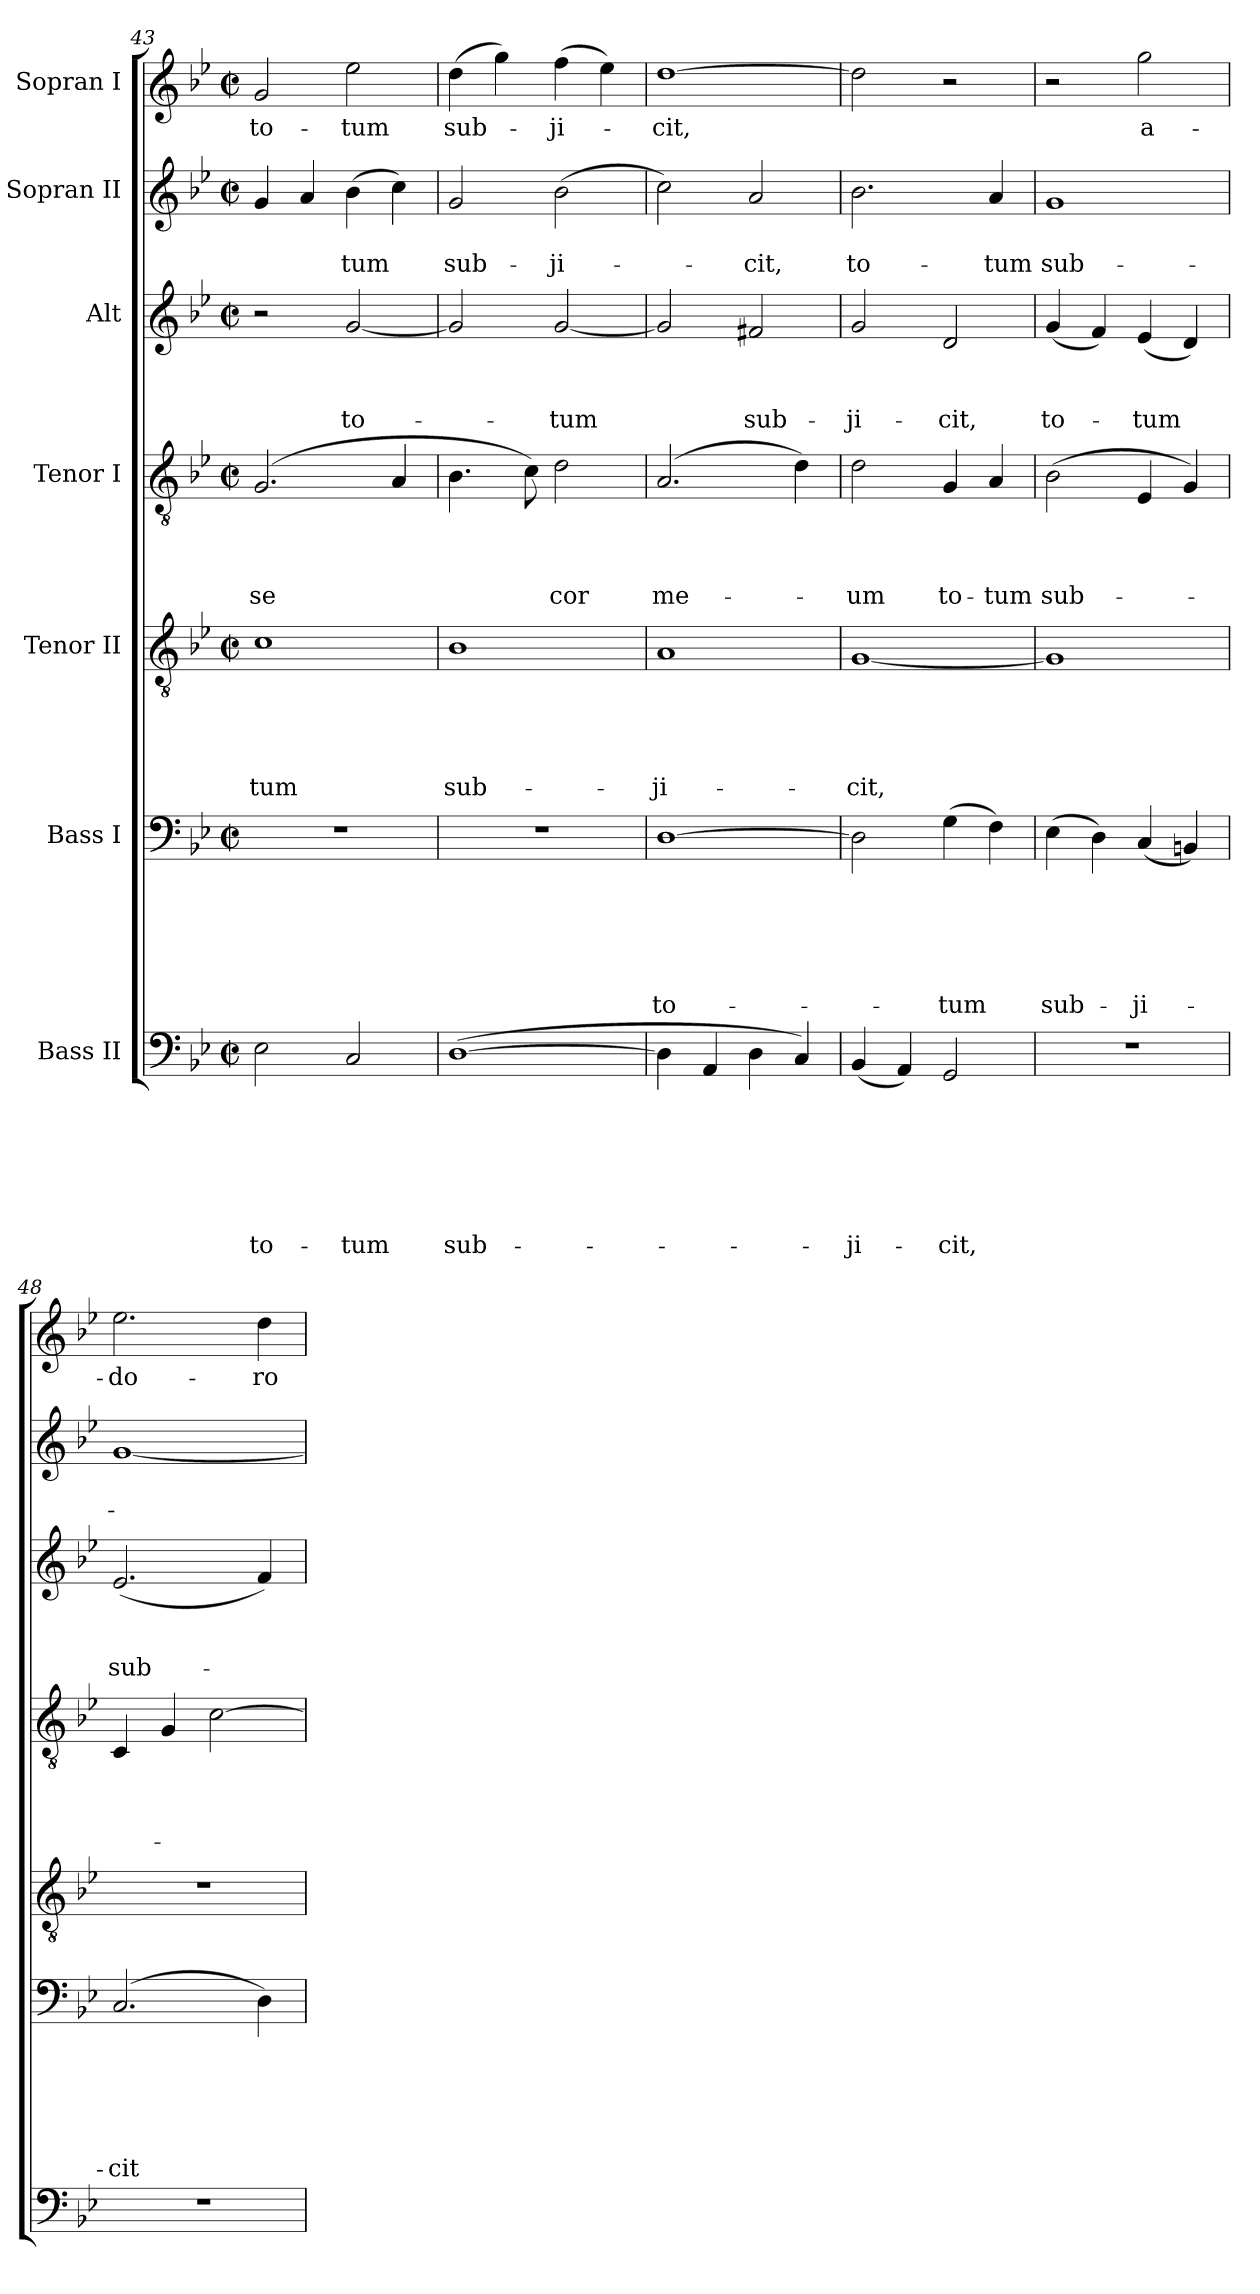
**kern	**text	**text	**text	**text	**text	**text	**text	**kern	**text	**text	**text	**text	**text	**text	**kern	**text	**text	**text	**text	**text	**kern	**text	**text	**text	**text	**kern	**text	**text	**text	**kern	**text	**text	**kern	**text
*part7	*part7	*part7	*part7	*part7	*part7	*part7	*part7	*part6	*part6	*part6	*part6	*part6	*part6	*part6	*part5	*part5	*part5	*part5	*part5	*part5	*part4	*part4	*part4	*part4	*part4	*part3	*part3	*part3	*part3	*part2	*part2	*part2	*part1	*part1
*staff7	*staff7	*staff7	*staff7	*staff7	*staff7	*staff7	*staff7	*staff6	*staff6	*staff6	*staff6	*staff6	*staff6	*staff6	*staff5	*staff5	*staff5	*staff5	*staff5	*staff5	*staff4	*staff4	*staff4	*staff4	*staff4	*staff3	*staff3	*staff3	*staff3	*staff2	*staff2	*staff2	*staff1	*staff1
*I"Bass II	*	*	*	*	*	*	*	*I"Bass I	*	*	*	*	*	*	*I"Tenor II	*	*	*	*	*	*I"Tenor I	*	*	*	*	*I"Alt	*	*	*	*I"Sopran II	*	*	*I"Sopran I	*
*clefF4	*	*	*	*	*	*	*	*clefF4	*	*	*	*	*	*	*clefGv2	*	*	*	*	*	*clefGv2	*	*	*	*	*clefG2	*	*	*	*clefG2	*	*	*clefG2	*
*k[b-e-]	*	*	*	*	*	*	*	*k[b-e-]	*	*	*	*	*	*	*k[b-e-]	*	*	*	*	*	*k[b-e-]	*	*	*	*	*k[b-e-]	*	*	*	*k[b-e-]	*	*	*k[b-e-]	*
*B-:	*	*	*	*	*	*	*	*B-:	*	*	*	*	*	*	*B-:	*	*	*	*	*	*B-:	*	*	*	*	*B-:	*	*	*	*B-:	*	*	*B-:	*
*M2/2	*	*	*	*	*	*	*	*M2/2	*	*	*	*	*	*	*M2/2	*	*	*	*	*	*M2/2	*	*	*	*	*M2/2	*	*	*	*M2/2	*	*	*M2/2	*
*met(c|)	*	*	*	*	*	*	*	*met(c|)	*	*	*	*	*	*	*met(c|)	*	*	*	*	*	*met(c|)	*	*	*	*	*met(c|)	*	*	*	*met(c|)	*	*	*met(c|)	*
=43	=43	=43	=43	=43	=43	=43	=43	=43	=43	=43	=43	=43	=43	=43	=43	=43	=43	=43	=43	=43	=43	=43	=43	=43	=43	=43	=43	=43	=43	=43	=43	=43	=43	=43
!	!	!	!	!	!	!	!LO:LY:b	!	!	!	!	!	!	!	!	!	!	!	!	!LO:LY:b	!	!	!	!	!LO:LY:b	!	!	!	!	!	!	!	!	!LO:LY:b
2E-\	.	.	.	.	.	.	to-	1r	.	.	.	.	.	.	1c	.	.	.	.	-tum	(2.G/	.	.	.	se	2r	.	.	.	4g/	.	.	2g/	to-
.	.	.	.	.	.	.	.	.	.	.	.	.	.	.	.	.	.	.	.	.	.	.	.	.	.	.	.	.	.	4a/	.	.	.	.
!	!	!	!	!	!	!	!LO:LY:b	!	!	!	!	!	!	!	!	!	!	!	!	!	!	!	!	!	!	!	!	!	!LO:LY:b	!	!	!LO:LY:b	!	!LO:LY:b
2C/	.	.	.	.	.	.	-tum	.	.	.	.	.	.	.	.	.	.	.	.	.	.	.	.	.	.	[<2g/	.	.	to-	(>4b-\	.	-tum	2ee-\	-tum
.	.	.	.	.	.	.	.	.	.	.	.	.	.	.	.	.	.	.	.	.	4A/	.	.	.	.	.	.	.	.	4cc\)	.	.	.	.
=44	=44	=44	=44	=44	=44	=44	=44	=44	=44	=44	=44	=44	=44	=44	=44	=44	=44	=44	=44	=44	=44	=44	=44	=44	=44	=44	=44	=44	=44	=44	=44	=44	=44	=44
!	!	!	!	!	!	!	!LO:LY:b	!	!	!	!	!	!	!	!	!	!	!	!	!LO:LY:b	!	!	!	!	!	!	!	!	!	!	!	!LO:LY:b	!	!LO:LY:b
(>[>1D	.	.	.	.	.	.	sub-	1r	.	.	.	.	.	.	1B-	.	.	.	.	sub-	4.B-\	.	.	.	.	2g/]	.	.	.	2g/	.	sub-	(>4dd\	sub-
.	.	.	.	.	.	.	.	.	.	.	.	.	.	.	.	.	.	.	.	.	.	.	.	.	.	.	.	.	.	.	.	.	4gg\)	.
.	.	.	.	.	.	.	.	.	.	.	.	.	.	.	.	.	.	.	.	.	8c\)	.	.	.	.	.	.	.	.	.	.	.	.	.
!	!	!	!	!	!	!	!	!	!	!	!	!	!	!	!	!	!	!	!	!	!	!	!	!	!LO:LY:b	!	!	!	!LO:LY:b	!	!	!LO:LY:b	!	!LO:LY:b
.	.	.	.	.	.	.	.	.	.	.	.	.	.	.	.	.	.	.	.	.	2d\	.	.	.	cor	[<2g/	.	.	-tum	(>2b-\	.	-ji-	(>4ff\	-ji-
.	.	.	.	.	.	.	.	.	.	.	.	.	.	.	.	.	.	.	.	.	.	.	.	.	.	.	.	.	.	.	.	.	4ee-\)	.
=45	=45	=45	=45	=45	=45	=45	=45	=45	=45	=45	=45	=45	=45	=45	=45	=45	=45	=45	=45	=45	=45	=45	=45	=45	=45	=45	=45	=45	=45	=45	=45	=45	=45	=45
!	!	!	!	!	!	!	!	!	!	!	!	!	!	!LO:LY:b	!	!	!	!	!	!LO:LY:b:rj	!	!	!	!	!LO:LY:b	!	!	!	!	!	!	!	!	!LO:LY:b
4D\]	.	.	.	.	.	.	.	[>1D	.	.	.	.	.	to-	1A	.	.	.	.	-ji-	(2.A/	.	.	.	me-	2g/]	.	.	.	2cc\)	.	.	[>1dd	-cit,
4AA/	.	.	.	.	.	.	.	.	.	.	.	.	.	.	.	.	.	.	.	.	.	.	.	.	.	.	.	.	.	.	.	.	.	.
!	!	!	!	!	!	!	!	!	!	!	!	!	!	!	!	!	!	!	!	!	!	!	!	!	!	!	!	!	!LO:LY:b	!	!	!LO:LY:b	!	!
4D\	.	.	.	.	.	.	.	.	.	.	.	.	.	.	.	.	.	.	.	.	.	.	.	.	.	2f#X/	.	.	sub-	2a/	.	-cit,	.	.
4C/)	.	.	.	.	.	.	.	.	.	.	.	.	.	.	.	.	.	.	.	.	4d\)	.	.	.	.	.	.	.	.	.	.	.	.	.
=46	=46	=46	=46	=46	=46	=46	=46	=46	=46	=46	=46	=46	=46	=46	=46	=46	=46	=46	=46	=46	=46	=46	=46	=46	=46	=46	=46	=46	=46	=46	=46	=46	=46	=46
!	!	!	!	!	!	!	!LO:LY:b	!	!	!	!	!	!	!	!	!	!	!	!	!LO:LY:b	!	!	!	!	!LO:LY:b	!	!	!	!LO:LY:b	!	!	!LO:LY:b	!	!
(<4BB-/	.	.	.	.	.	.	-ji-	2D\]	.	.	.	.	.	.	[<1G	.	.	.	.	-cit,	2d\	.	.	.	-um	2g/	.	.	-ji-	2.b-\	.	to-	2dd\]	.
4AA/)	.	.	.	.	.	.	.	.	.	.	.	.	.	.	.	.	.	.	.	.	.	.	.	.	.	.	.	.	.	.	.	.	.	.
!	!	!	!	!	!	!	!LO:LY:b	!	!	!	!	!	!	!LO:LY:b	!	!	!	!	!	!	!	!	!	!	!LO:LY:b	!	!	!	!LO:LY:b	!	!	!	!	!
2GG/	.	.	.	.	.	.	-cit,	(>4G\	.	.	.	.	.	-tum	.	.	.	.	.	.	4G/	.	.	.	to-	2d/	.	.	-cit,	.	.	.	2r	.
!	!	!	!	!	!	!	!	!	!	!	!	!	!	!	!	!	!	!	!	!	!	!	!	!	!LO:LY:b	!	!	!	!	!	!	!LO:LY:b	!	!
.	.	.	.	.	.	.	.	4F\)	.	.	.	.	.	.	.	.	.	.	.	.	4A/	.	.	.	-tum	.	.	.	.	4a/	.	-tum	.	.
=47	=47	=47	=47	=47	=47	=47	=47	=47	=47	=47	=47	=47	=47	=47	=47	=47	=47	=47	=47	=47	=47	=47	=47	=47	=47	=47	=47	=47	=47	=47	=47	=47	=47	=47
!	!	!	!	!	!	!	!	!	!	!	!	!	!	!LO:LY:b	!	!	!	!	!	!	!	!	!	!	!LO:LY:b	!	!	!	!LO:LY:b	!	!	!LO:LY:b	!	!
1r	.	.	.	.	.	.	.	(>4E-\	.	.	.	.	.	sub-	1G]	.	.	.	.	.	(>2B-\	.	.	.	sub-	(<4g/	.	.	to-	1g	.	sub-	2r	.
.	.	.	.	.	.	.	.	4D\)	.	.	.	.	.	.	.	.	.	.	.	.	.	.	.	.	.	4f/)	.	.	.	.	.	.	.	.
!	!	!	!	!	!	!	!	!	!	!	!	!	!	!LO:LY:b	!	!	!	!	!	!	!	!	!	!	!	!	!	!	!LO:LY:b	!	!	!	!	!LO:LY:b
.	.	.	.	.	.	.	.	(<4C/	.	.	.	.	.	-ji-	.	.	.	.	.	.	4E-/	.	.	.	.	(<4e-/	.	.	-tum	.	.	.	2gg\	a-
.	.	.	.	.	.	.	.	4BBn/)	.	.	.	.	.	.	.	.	.	.	.	.	4G/)	.	.	.	.	4d/)	.	.	.	.	.	.	.	.
!!LO:LB:g=z
=48	=48	=48	=48	=48	=48	=48	=48	=48	=48	=48	=48	=48	=48	=48	=48	=48	=48	=48	=48	=48	=48	=48	=48	=48	=48	=48	=48	=48	=48	=48	=48	=48	=48	=48
!	!	!	!	!	!	!	!	!	!	!	!	!	!	!LO:LY:b	!	!	!	!	!	!	!	!	!	!	!	!	!	!	!LO:LY:b	!	!	!	!	!LO:LY:b
1r	.	.	.	.	.	.	.	(2.C/	.	.	.	.	.	-cit	1r	.	.	.	.	.	4C/	.	.	.	.	(<2.e-/	.	.	sub-	[<1g	.	.	2.ee-\	-do-
.	.	.	.	.	.	.	.	.	.	.	.	.	.	.	.	.	.	.	.	.	4G/	.	.	.	.	.	.	.	.	.	.	.	.	.
.	.	.	.	.	.	.	.	.	.	.	.	.	.	.	.	.	.	.	.	.	[>2c\	.	.	.	.	.	.	.	.	.	.	.	.	.
!	!	!	!	!	!	!	!	!	!	!	!	!	!	!	!	!	!	!	!	!	!	!	!	!	!	!	!	!	!	!	!	!	!	!LO:LY:b
.	.	.	.	.	.	.	.	4D\)	.	.	.	.	.	.	.	.	.	.	.	.	.	.	.	.	.	4f/)	.	.	.	.	.	.	4dd\	-ro
=	=	=	=	=	=	=	=	=	=	=	=	=	=	=	=	=	=	=	=	=	=	=	=	=	=	=	=	=	=	=	=	=	=	=
*-	*-	*-	*-	*-	*-	*-	*-	*-	*-	*-	*-	*-	*-	*-	*-	*-	*-	*-	*-	*-	*-	*-	*-	*-	*-	*-	*-	*-	*-	*-	*-	*-	*-	*-
